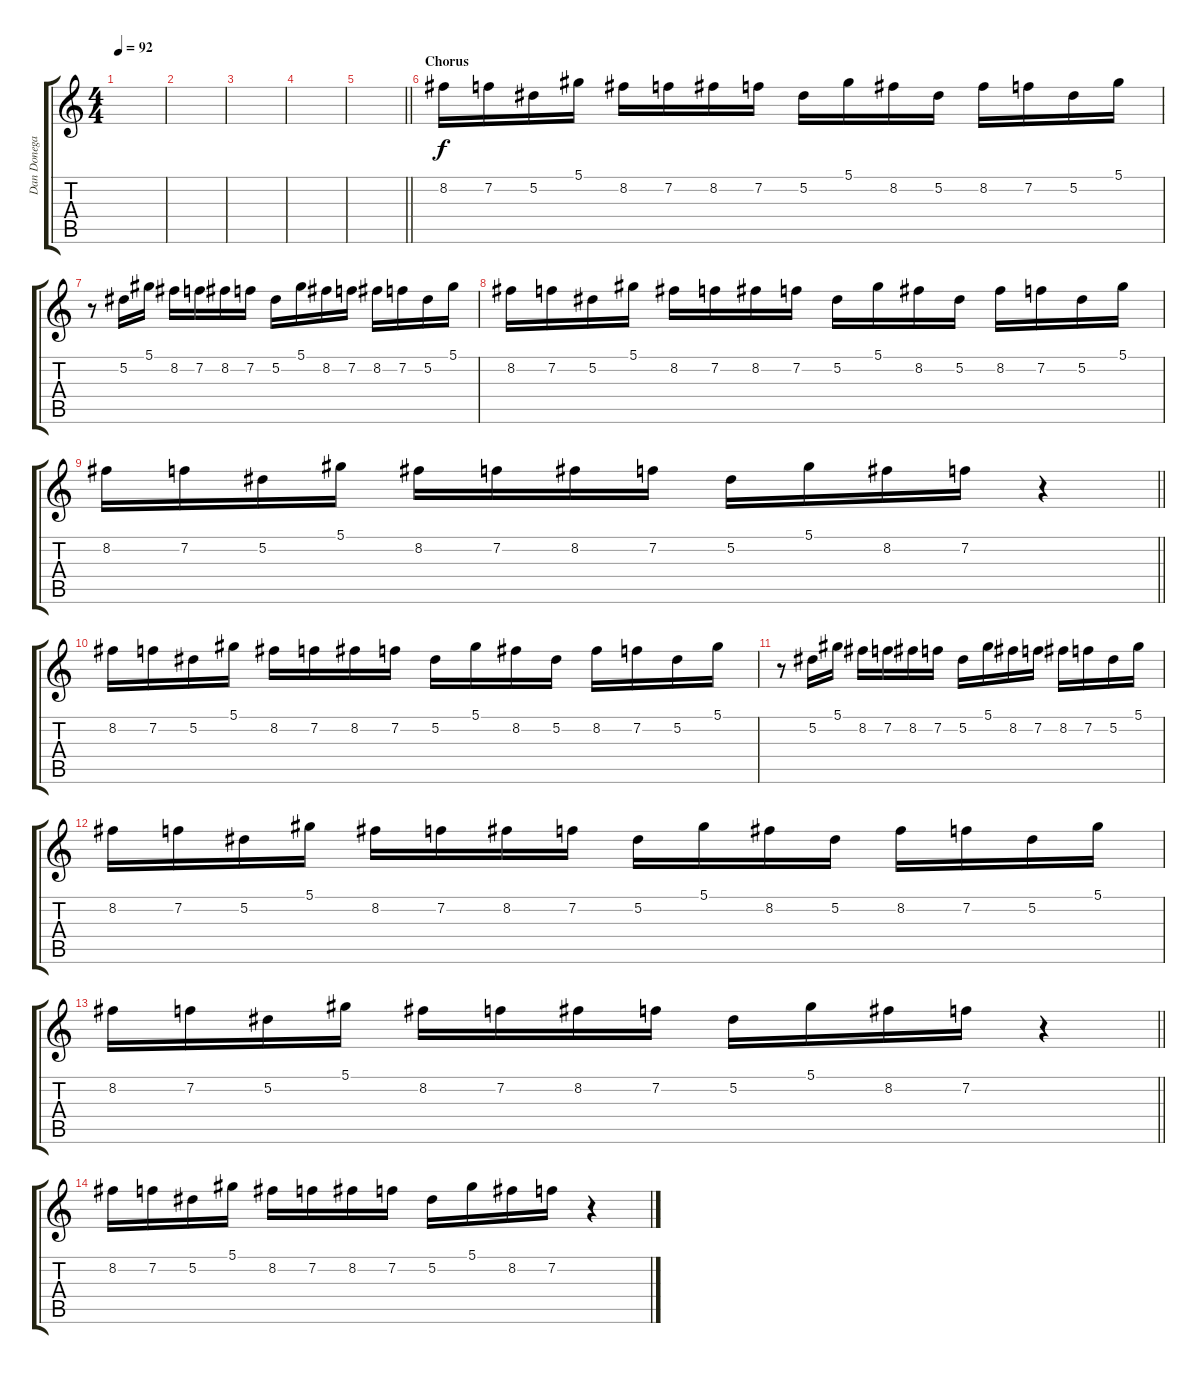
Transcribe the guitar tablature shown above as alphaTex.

\track ("Dan Donegan" "Dan Donega") {instrument distortionguitar}
\staff {score tabs}
\tuning (Eb4 Bb3 Gb3 Db3 Ab2 Db2) {hide}
\ts (4 4)
\tempo 92
\clef g2
\ks c
|
|
|
|
\barLineRight lightlight
|
\section ("" "Chorus")
8.2.16 7.2.16 5.2.16 5.1.16 8.2.16 7.2.16 8.2.16 7.2.16 5.2.16 5.1.16 8.2.16 5.2.16 8.2.16 7.2.16 5.2.16 5.1.16 |
r.8 5.2.16 5.1.16 8.2.16 7.2.16 8.2.16 7.2.16 5.2.16 5.1.16 8.2.16 7.2.16 8.2.16 7.2.16 5.2.16 5.1.16 |
8.2.16 7.2.16 5.2.16 5.1.16 8.2.16 7.2.16 8.2.16 7.2.16 5.2.16 5.1.16 8.2.16 5.2.16 8.2.16 7.2.16 5.2.16 5.1.16 |
\barLineRight lightlight
8.2.16 7.2.16 5.2.16 5.1.16 8.2.16 7.2.16 8.2.16 7.2.16 5.2.16 5.1.16 8.2.16 7.2.16 r.4 |
8.2.16 7.2.16 5.2.16 5.1.16 8.2.16 7.2.16 8.2.16 7.2.16 5.2.16 5.1.16 8.2.16 5.2.16 8.2.16 7.2.16 5.2.16 5.1.16 |
r.8 5.2.16 5.1.16 8.2.16 7.2.16 8.2.16 7.2.16 5.2.16 5.1.16 8.2.16 7.2.16 8.2.16 7.2.16 5.2.16 5.1.16 |
8.2.16 7.2.16 5.2.16 5.1.16 8.2.16 7.2.16 8.2.16 7.2.16 5.2.16 5.1.16 8.2.16 5.2.16 8.2.16 7.2.16 5.2.16 5.1.16 |
\barLineRight lightlight
8.2.16 7.2.16 5.2.16 5.1.16 8.2.16 7.2.16 8.2.16 7.2.16 5.2.16 5.1.16 8.2.16 7.2.16 r.4 |
8.2.16 7.2.16 5.2.16 5.1.16 8.2.16 7.2.16 8.2.16 7.2.16 5.2.16 5.1.16 8.2.16 7.2.16 r.4
